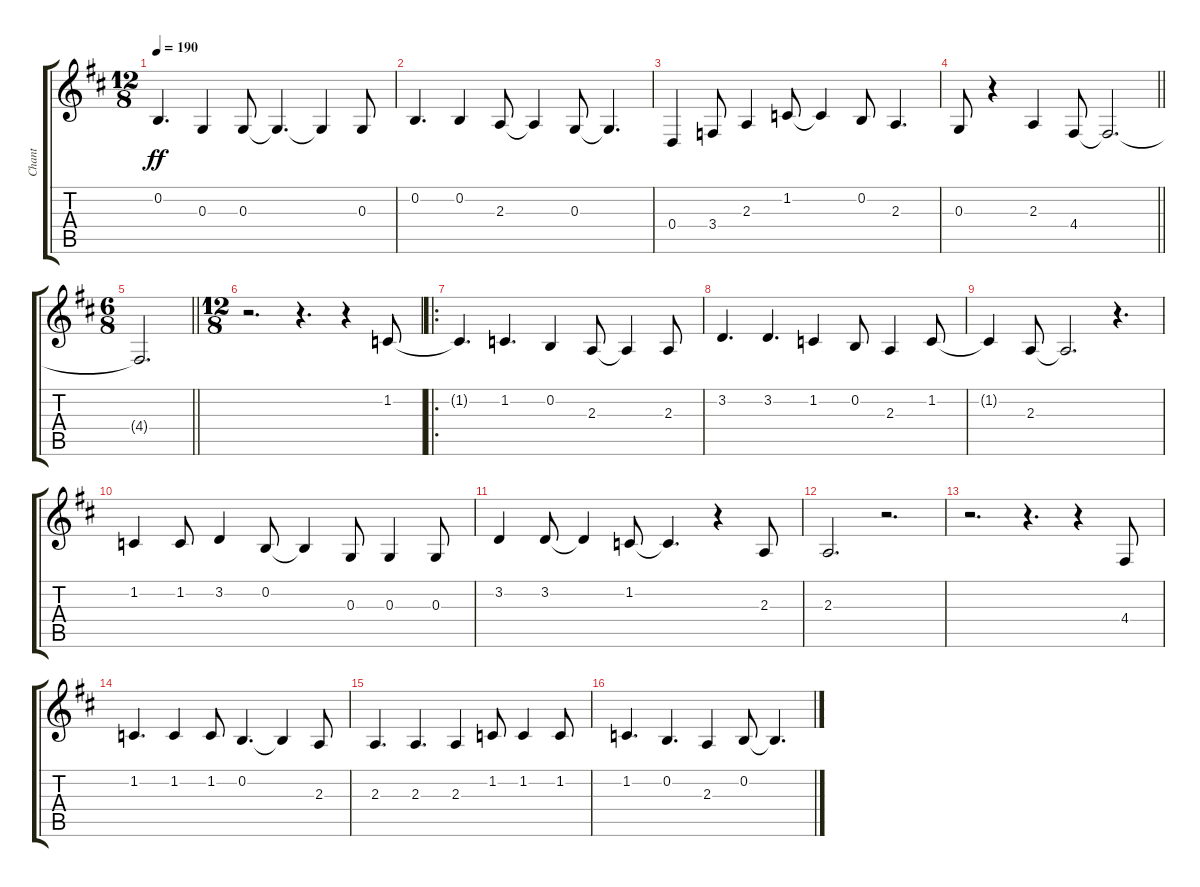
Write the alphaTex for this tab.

\track ("Chant" "Chant") {instrument brasssection}
\staff {score tabs}
\tuning (E4 B3 G3 D3 A2 E2) {hide}
\ts (12 8)
\tempo 190
\clef g2
\ks d
0.2.4{d dy ff} 0.3.4 0.3.8 0.3{t}.4{d} 0.3{t}.4 0.3.8 |
0.2.4{d} 0.2.4 2.3.8 2.3{t}.4 0.3.8 0.3{t}.4{d} |
0.4.4 3.4.8 2.3.4 1.2.8 1.2{t}.4 0.2.8 2.3.4{d} |
\barLineRight lightlight
0.3.8 r.4 2.3.4 4.4.8 4.4{t}.2{d} |
\ts (6 8)
\barLineRight lightlight
4.4{t}.2{d} |
\ts (12 8)
r.2{d} r.4{d} r.4 1.2.8 |
\ro
1.2{t}.4{d} 1.2.4{d} 0.2.4 2.3.8 2.3{t}.4 2.3.8 |
3.2.4{d} 3.2.4{d} 1.2.4 0.2.8 2.3.4 1.2.8 |
1.2{t}.4 2.3.8 2.3{t}.2{d} r.4{d} |
1.2.4 1.2.8 3.2.4 0.2.8 0.2{t}.4 0.3.8 0.3.4 0.3.8 |
3.2.4 3.2.8 3.2{t}.4 1.2.8 1.2{t}.4{d} r.4 2.3.8 |
2.3.2{d} r.2{d} |
r.2{d} r.4{d} r.4 4.4.8 |
1.2.4{d} 1.2.4 1.2.8 0.2.4{d} 0.2{t}.4 2.3.8 |
2.3.4{d} 2.3.4{d} 2.3.4 1.2.8 1.2.4 1.2.8 |
1.2.4{d} 0.2.4{d} 2.3.4 0.2.8 0.2{t}.4{d}
